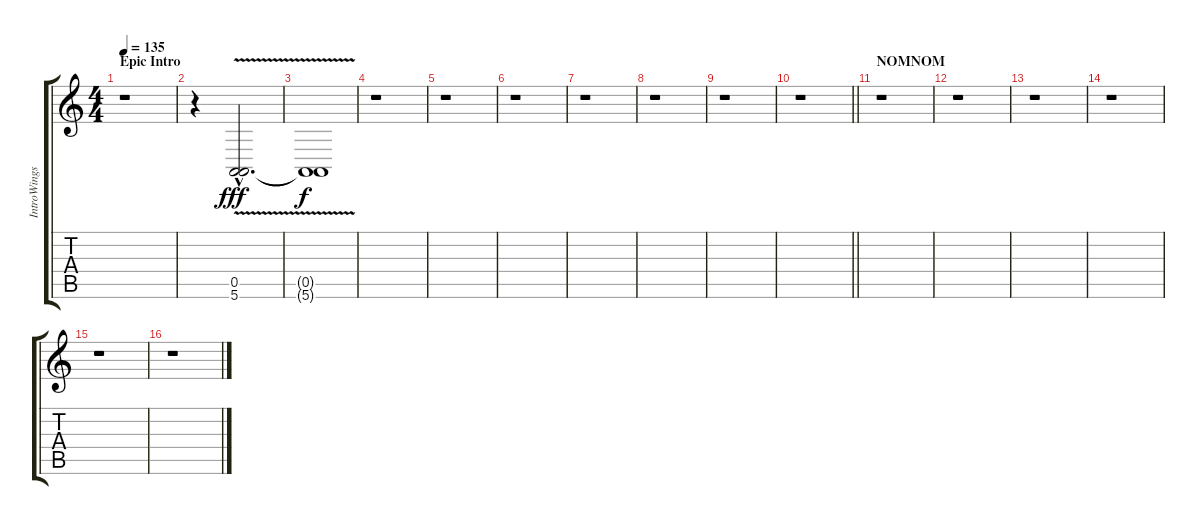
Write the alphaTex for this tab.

\track ("IntroWings SFX" "IntroWings") {instrument helicopter}
\staff {score tabs}
\tuning (E4 B3 G3 D3 A2 E2) {hide}
\ts (4 4)
\section ("" "Epic Intro")
\tempo 135
\clef g2
\ks c
r.1{dy fff instrument helicopter} |
r.4 (0.5{v hac} 5.6{hac}).2{d} |
(0.5{t} 5.6{t}).1{dy f} |
r.1 |
r.1 |
r.1 |
r.1 |
r.1 |
r.1 |
\barLineRight lightlight
r.1 |
\section ("" "NOMNOM")
r.1 |
r.1 |
r.1 |
r.1 |
r.1 |
r.1
